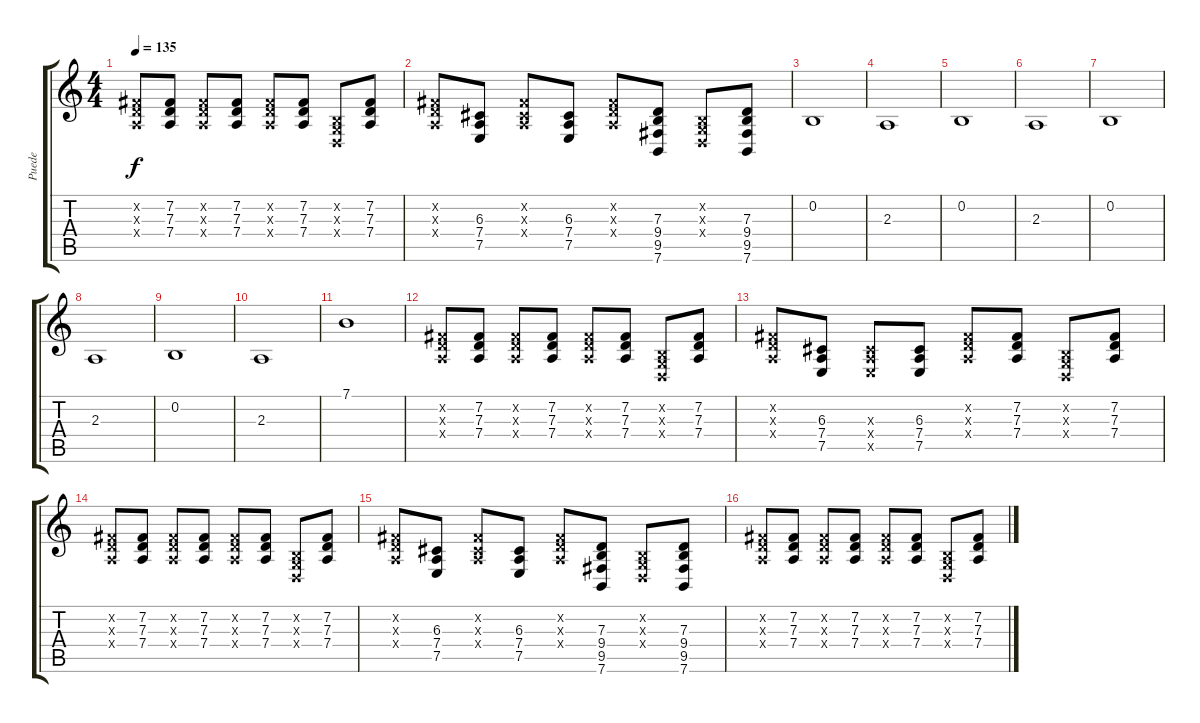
\track ("Puede" "Puede") {instrument lead2sawtooth}
\staff {score tabs}
\tuning (E4 B3 G3 D3 A2 E2) {hide}
\ts (4 4)
\tempo 135
\clef g2
\ks c
(7.2{x} 7.3{x} 7.4{x}).8{dy f} (7.2 7.3 7.4).8 (7.2{x} 7.3{x} 7.4{x}).8 (7.2 7.3 7.4).8 (7.2{x} 7.3{x} 7.4{x}).8 (7.2 7.3 7.4).8 (0.2{x} 0.3{x} 0.4{x}).8 (7.2 7.3 7.4).8 |
(7.2{x} 7.3{x} 7.4{x}).8 (6.3 7.4 7.5).8 (7.2{x} 6.3{x} 7.4{x}).8 (6.3 7.4 7.5).8 (7.2{x} 7.3{x} 7.4{x}).8 (7.3 9.4 9.5 7.6).8 (0.2{x} 0.3{x} 0.4{x}).8 (7.3 9.4 9.5 7.6).8 |
0.2.1{volume 13 instrument stringensemble1} |
2.3.1 |
0.2.1 |
2.3.1 |
0.2.1 |
2.3.1 |
0.2.1 |
2.3.1 |
7.1.1{volume 4} |
(7.2{x} 7.3{x} 7.4{x}).8{volume 9 instrument acousticguitarsteel} (7.2 7.3 7.4).8 (7.2{x} 7.3{x} 7.4{x}).8 (7.2 7.3 7.4).8 (7.2{x} 7.3{x} 7.4{x}).8 (7.2 7.3 7.4).8 (0.2{x} 0.3{x} 0.4{x}).8 (7.2 7.3 7.4).8 |
(7.2{x} 7.3{x} 7.4{x}).8 (6.3 7.4 7.5).8 (6.3{x} 7.4{x} 7.5{x}).8 (6.3 7.4 7.5).8 (7.2{x} 7.3{x} 7.4{x}).8 (7.2 7.3 7.4).8 (0.2{x} 0.3{x} 0.4{x}).8 (7.2 7.3 7.4).8 |
(7.2{x} 7.3{x} 7.4{x}).8 (7.2 7.3 7.4).8 (7.2{x} 7.3{x} 7.4{x}).8 (7.2 7.3 7.4).8 (7.2{x} 7.3{x} 7.4{x}).8 (7.2 7.3 7.4).8 (0.2{x} 0.3{x} 0.4{x}).8 (7.2 7.3 7.4).8 |
(7.2{x} 7.3{x} 7.4{x}).8 (6.3 7.4 7.5).8 (7.2{x} 6.3{x} 7.4{x}).8 (6.3 7.4 7.5).8 (7.2{x} 7.3{x} 7.4{x}).8 (7.3 9.4 9.5 7.6).8 (0.2{x} 0.3{x} 0.4{x}).8 (7.3 9.4 9.5 7.6).8 |
(7.2{x} 7.3{x} 7.4{x}).8{volume 9 instrument acousticguitarsteel} (7.2 7.3 7.4).8 (7.2{x} 7.3{x} 7.4{x}).8 (7.2 7.3 7.4).8 (7.2{x} 7.3{x} 7.4{x}).8 (7.2 7.3 7.4).8 (0.2{x} 0.3{x} 0.4{x}).8 (7.2 7.3 7.4).8
